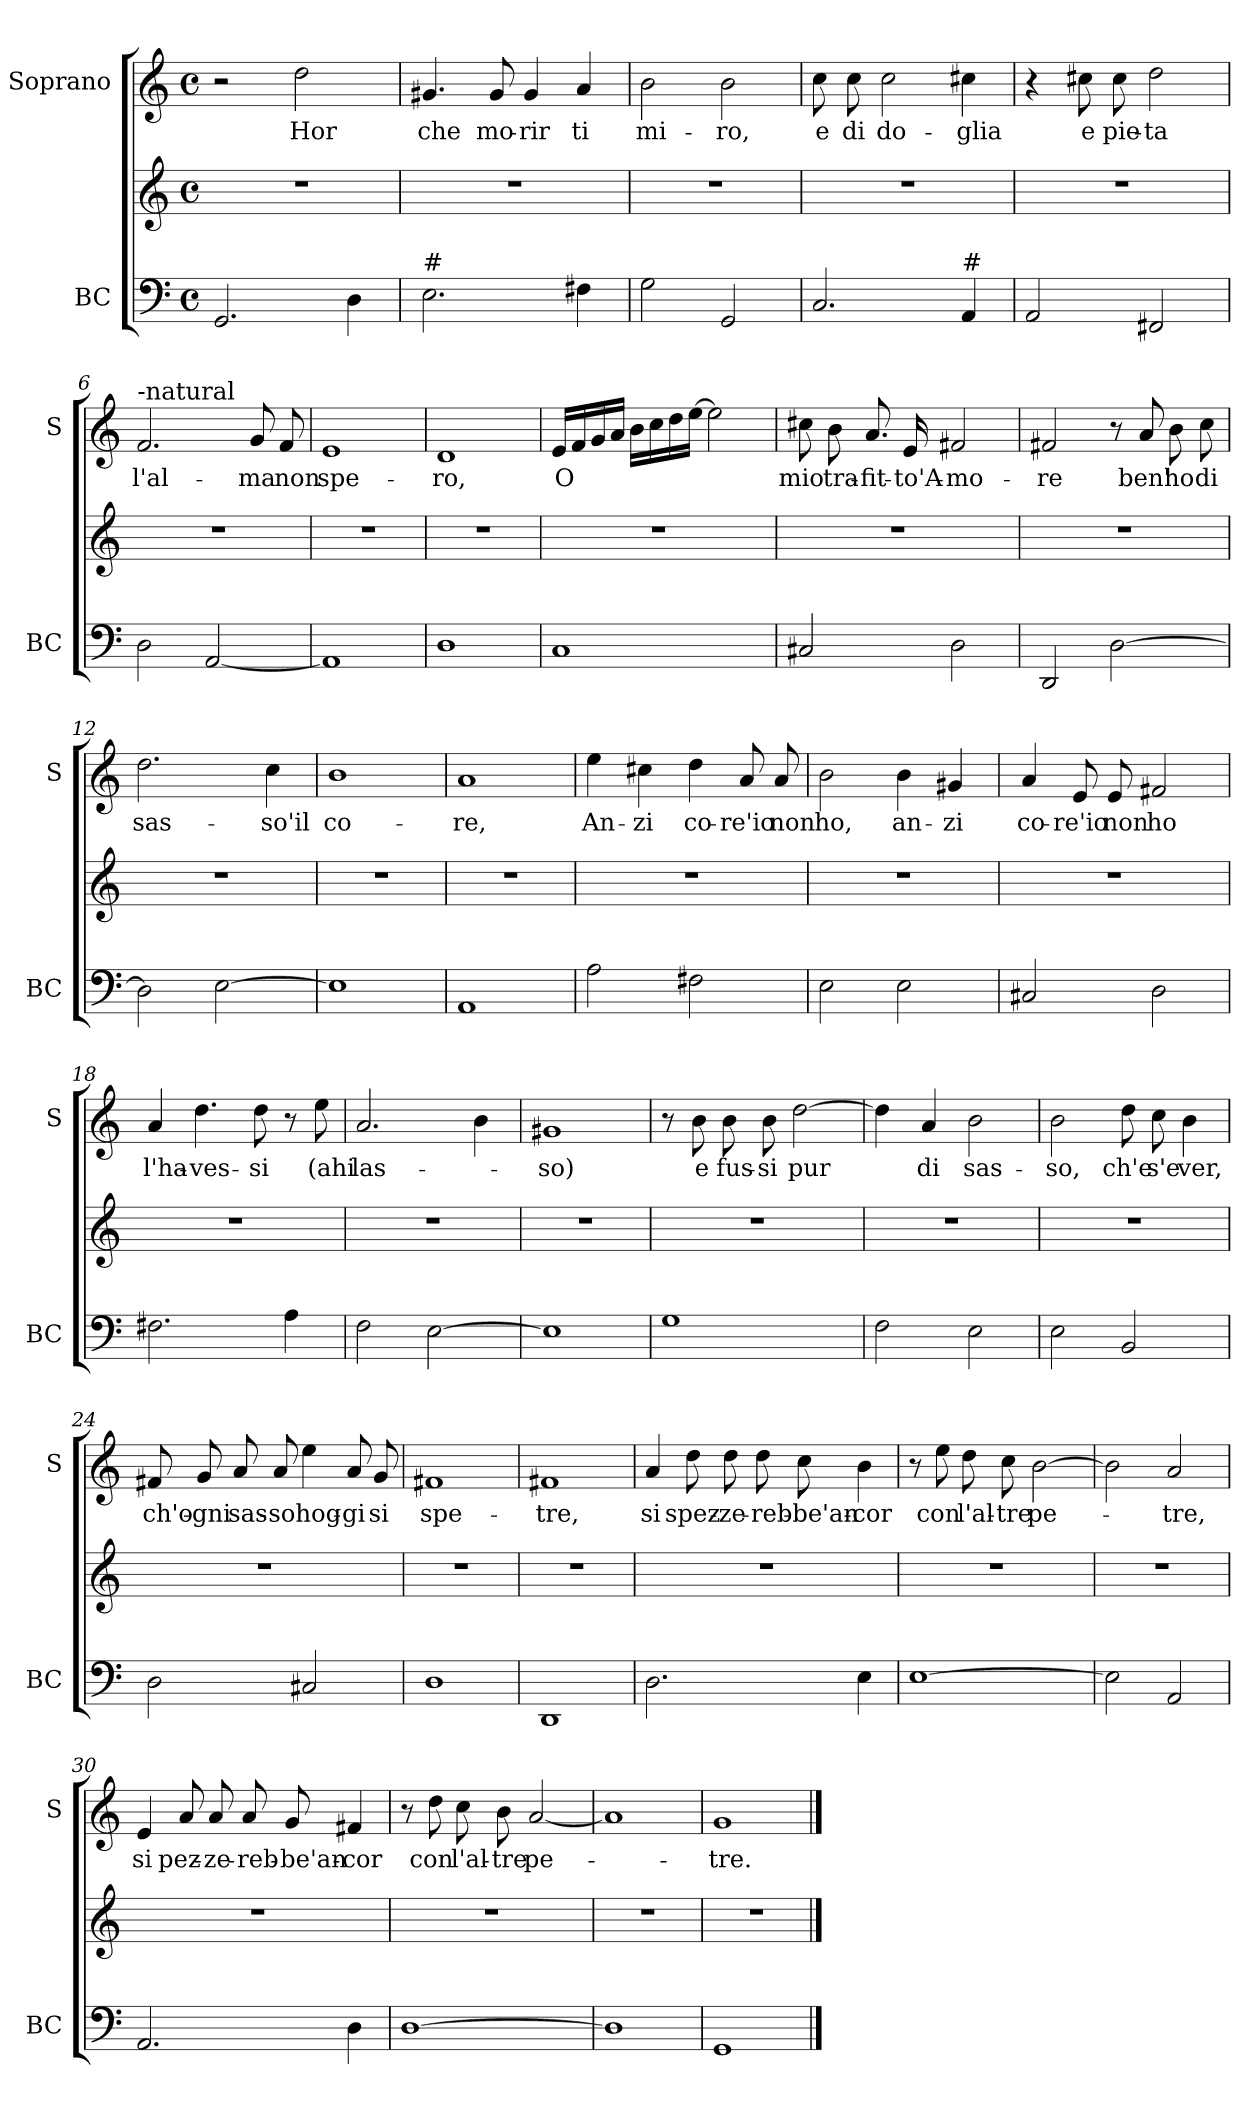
**kern	**kern	**kern	**text
*part2	*part2	*part1	*part1
*staff3	*staff2	*staff1	*staff1
*I"BC	*	*I"Soprano	*
*I'BC	*	*I'S	*
*clefF4	*clefG2	*clefG2	*
*k[]	*k[]	*k[]	*
*C:	*C:	*C:	*
*M4/4	*M4/4	*M4/4	*
*met(c)	*met(c)	*met(c)	*
=1	=1	=1	=1
2.GG/	1r	2r	.
!	!	!	!LO:LY:b
.	.	2dd\	Hor
4D\	.	.	.
=2	=2	=2	=2
!LO:TX:a:t=#	!	!	!
!	!	!	!LO:LY:b
2.E\	1r	4.g#X/	che
!	!	!	!LO:LY:b
.	.	8g#/	mo-
!	!	!	!LO:LY:b
.	.	4g#/	-rir
!	!	!	!LO:LY:b
4F#X\	.	4a/	ti
=3	=3	=3	=3
!	!	!	!LO:LY:b
2G\	1r	2b\	mi-
!	!	!	!LO:LY:b
2GG/	.	2b\	-ro,
=4	=4	=4	=4
!	!	!	!LO:LY:b
2.C/	1r	8cc\	e
!	!	!	!LO:LY:b
.	.	8cc\	di
!	!	!	!LO:LY:b
.	.	2cc\	do-
!LO:TX:a:t=#	!	!	!
!	!	!	!LO:LY:b
4AA/	.	4cc#X\	-glia
=5	=5	=5	=5
2AA/	1r	4r	.
!	!	!	!LO:LY:b
.	.	8cc#X\	e
!	!	!	!LO:LY:b
.	.	8cc#\	pie-
!	!	!	!LO:LY:b
2FF#X/	.	2dd\	-ta
!!LO:LB:g=z
=6	=6	=6	=6
!	!	!LO:TX:a:t=-natural	!
!	!	!	!LO:LY:b
2D\	1r	2.f/	l'al-
[2AA/	.	.	.
!	!	!	!LO:LY:b
.	.	8g/	-ma
!	!	!	!LO:LY:b
.	.	8f/	non
=7	=7	=7	=7
!	!	!	!LO:LY:b
1AA]	1r	1e	spe-
=8	=8	=8	=8
!	!	!	!LO:LY:b
1D	1r	1d	-ro,
=9	=9	=9	=9
!	!	!	!LO:LY:b
1C	1r	16e/LL	O
.	.	16f/	.
.	.	16g/	.
.	.	16a/JJ	.
.	.	16b\LL	.
.	.	16cc\	.
.	.	16dd\	.
.	.	[16ee\JJ	.
.	.	2ee\]	.
=10	=10	=10	=10
!	!	!	!LO:LY:b
2C#X/	1r	8cc#X\	mio
!	!	!	!LO:LY:b
.	.	8b\	tra-
!	!	!	!LO:LY:b
.	.	8.a/	-fit-
!	!	!	!LO:LY:b
.	.	16e/	-to'A-
!	!	!	!LO:LY:b
2D\	.	2f#X/	-mo-
!!LO:LB:g=z
=11	=11	=11	=11
!	!	!	!LO:LY:b
2DD/	1r	2f#X/	-re
[2D\	.	8r	.
!	!	!	!LO:LY:b
.	.	8a/	ben'
!	!	!	!LO:LY:b
.	.	8b\	ho
!	!	!	!LO:LY:b
.	.	8cc\	di
=12	=12	=12	=12
!	!	!	!LO:LY:b
2D\]	1r	2.dd\	sas-
[2E\	.	.	.
!	!	!	!LO:LY:b
.	.	4cc\	-so'il
=13	=13	=13	=13
!	!	!	!LO:LY:b
1E]	1r	1b	co-
=14	=14	=14	=14
!	!	!	!LO:LY:b
1AA	1r	1a	-re,
=15	=15	=15	=15
!	!	!	!LO:LY:b
2A\	1r	4ee\	An-
!	!	!	!LO:LY:b
.	.	4cc#X\	-zi
!	!	!	!LO:LY:b
2F#X\	.	4dd\	co-
!	!	!	!LO:LY:b
.	.	8a/	-re'io
!	!	!	!LO:LY:b
.	.	8a/	non
!!LO:PB:g=z
=16	=16	=16	=16
!	!	!	!LO:LY:b
2E\	1r	2b\	ho,
!	!	!	!LO:LY:b
2E\	.	4b\	an-
!	!	!	!LO:LY:b
.	.	4g#X/	-zi
=17	=17	=17	=17
!	!	!	!LO:LY:b
2C#X/	1r	4a/	co-
!	!	!	!LO:LY:b
.	.	8e/	-re'io
!	!	!	!LO:LY:b
.	.	8e/	non
!	!	!	!LO:LY:b
2D\	.	2f#X/	ho
=18	=18	=18	=18
!	!	!	!LO:LY:b
2.F#X\	1r	4a/	l'ha-
!	!	!	!LO:LY:b
.	.	4.dd\	-ves-
!	!	!	!LO:LY:b
.	.	8dd\	-si
4A\	.	8r	.
!	!	!	!LO:LY:b
.	.	8ee\	(ahi
=19	=19	=19	=19
!	!	!	!LO:LY:b
2F\	1r	2.a/	las-
[2E\	.	.	.
.	.	4b\	.
=20	=20	=20	=20
!	!	!	!LO:LY:b
1E]	1r	1g#X	-so)
!!LO:LB:g=z
=21	=21	=21	=21
1G	1r	8r	.
!	!	!	!LO:LY:b
.	.	8b\	e
!	!	!	!LO:LY:b
.	.	8b\	fus-
!	!	!	!LO:LY:b
.	.	8b\	-si
!	!	!	!LO:LY:b
.	.	[2dd\	pur
=22	=22	=22	=22
2F\	1r	4dd\]	.
!	!	!	!LO:LY:b
.	.	4a/	di
!	!	!	!LO:LY:b
2E\	.	2b\	sas-
=23	=23	=23	=23
!	!	!	!LO:LY:b
2E\	1r	2b\	-so,
!	!	!	!LO:LY:b
2BB/	.	8dd\	ch'e
!	!	!	!LO:LY:b
.	.	8cc\	s'e
!	!	!	!LO:LY:b
.	.	4b\	ver,
=24	=24	=24	=24
!	!	!	!LO:LY:b
2D\	1r	8f#X/	ch'o-
!	!	!	!LO:LY:b
.	.	8g/	-gni
!	!	!	!LO:LY:b
.	.	8a/	sas-
!	!	!	!LO:LY:b
.	.	8a/	-so
!	!	!	!LO:LY:b
2C#X/	.	4ee\	hog-
!	!	!	!LO:LY:b
.	.	8a/	-gi
!	!	!	!LO:LY:b
.	.	8g/	si
!!LO:LB:g=z
=25	=25	=25	=25
!	!	!	!LO:LY:b
1D	1r	1f#X	spe-
=26	=26	=26	=26
!	!	!	!LO:LY:b
1DD	1r	1f#X	-tre,
=27	=27	=27	=27
!	!	!	!LO:LY:b
2.D\	1r	4a/	si
!	!	!	!LO:LY:b
.	.	8dd\	spez-
!	!	!	!LO:LY:b
.	.	8dd\	-ze-
!	!	!	!LO:LY:b
.	.	8dd\	-reb-
!	!	!	!LO:LY:b
.	.	8cc\	-be'an-
!	!	!	!LO:LY:b
4E\	.	4b\	-cor
=28	=28	=28	=28
[1E	1r	8r	.
!	!	!	!LO:LY:b
.	.	8ee\	con
!	!	!	!LO:LY:b
.	.	8dd\	l'al-
!	!	!	!LO:LY:b
.	.	8cc\	-tre
!	!	!	!LO:LY:b
.	.	[2b\	pe-
=29	=29	=29	=29
2E\]	1r	2b\]	.
!	!	!	!LO:LY:b
2AA/	.	2a/	-tre,
!!LO:LB:g=z
=30	=30	=30	=30
!	!	!	!LO:LY:b
2.AA/	1r	4e/	si
!	!	!	!LO:LY:b
.	.	8a/	pez-
!	!	!	!LO:LY:b
.	.	8a/	-ze-
!	!	!	!LO:LY:b
.	.	8a/	-reb-
!	!	!	!LO:LY:b
.	.	8g/	-be'an-
!	!	!	!LO:LY:b
4D\	.	4f#X/	-cor
=31	=31	=31	=31
[1D	1r	8r	.
!	!	!	!LO:LY:b
.	.	8dd\	con
!	!	!	!LO:LY:b
.	.	8cc\	l'al-
!	!	!	!LO:LY:b
.	.	8b\	-tre
!	!	!	!LO:LY:b
.	.	[2a/	pe-
=32	=32	=32	=32
1D]	1r	1a]	.
=33	=33	=33	=33
!	!	!	!LO:LY:b
1GG	1r	1g	-tre.
==	==	==	==
*-	*-	*-	*-
